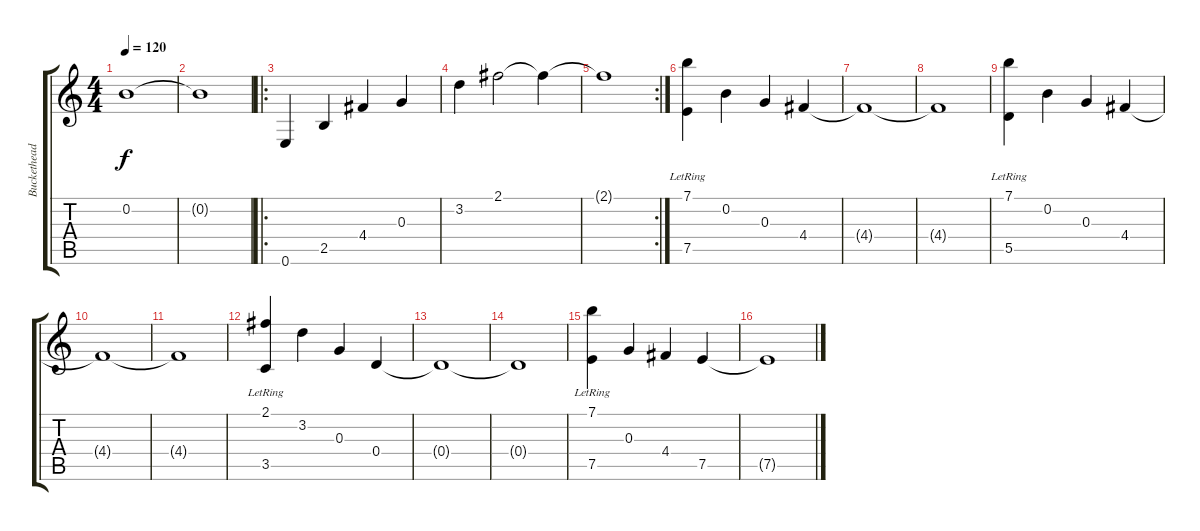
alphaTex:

\track ("Buckethead" "Buckethead") {instrument electricguitarclean}
\staff {score tabs}
\tuning (E4 B3 G3 D3 A2 E2) {hide}
\ts (4 4)
\tempo 120
\clef g2
\ks c
0.2{t}.1{dy f} |
0.2{t}.1 |
\ro
0.6.4 2.5.4 4.4.4 0.3.4 |
3.2.4 2.1.2 2.1{t}.4 |
\rc 2
2.1{t}.1 |
(7.1 7.5{lr}).4 0.2.4 0.3.4 4.4.4 |
4.4{t}.1 |
4.4{t}.1 |
(7.1 5.5{lr}).4 0.2.4 0.3.4 4.4.4 |
4.4{t}.1 |
4.4{t}.1 |
(2.1 3.5{lr}).4 3.2.4 0.3.4 0.4.4 |
0.4{t}.1 |
0.4{t}.1 |
(7.1{lr} 7.5).4 0.3.4 4.4.4 7.5.4 |
7.5{t}.1
